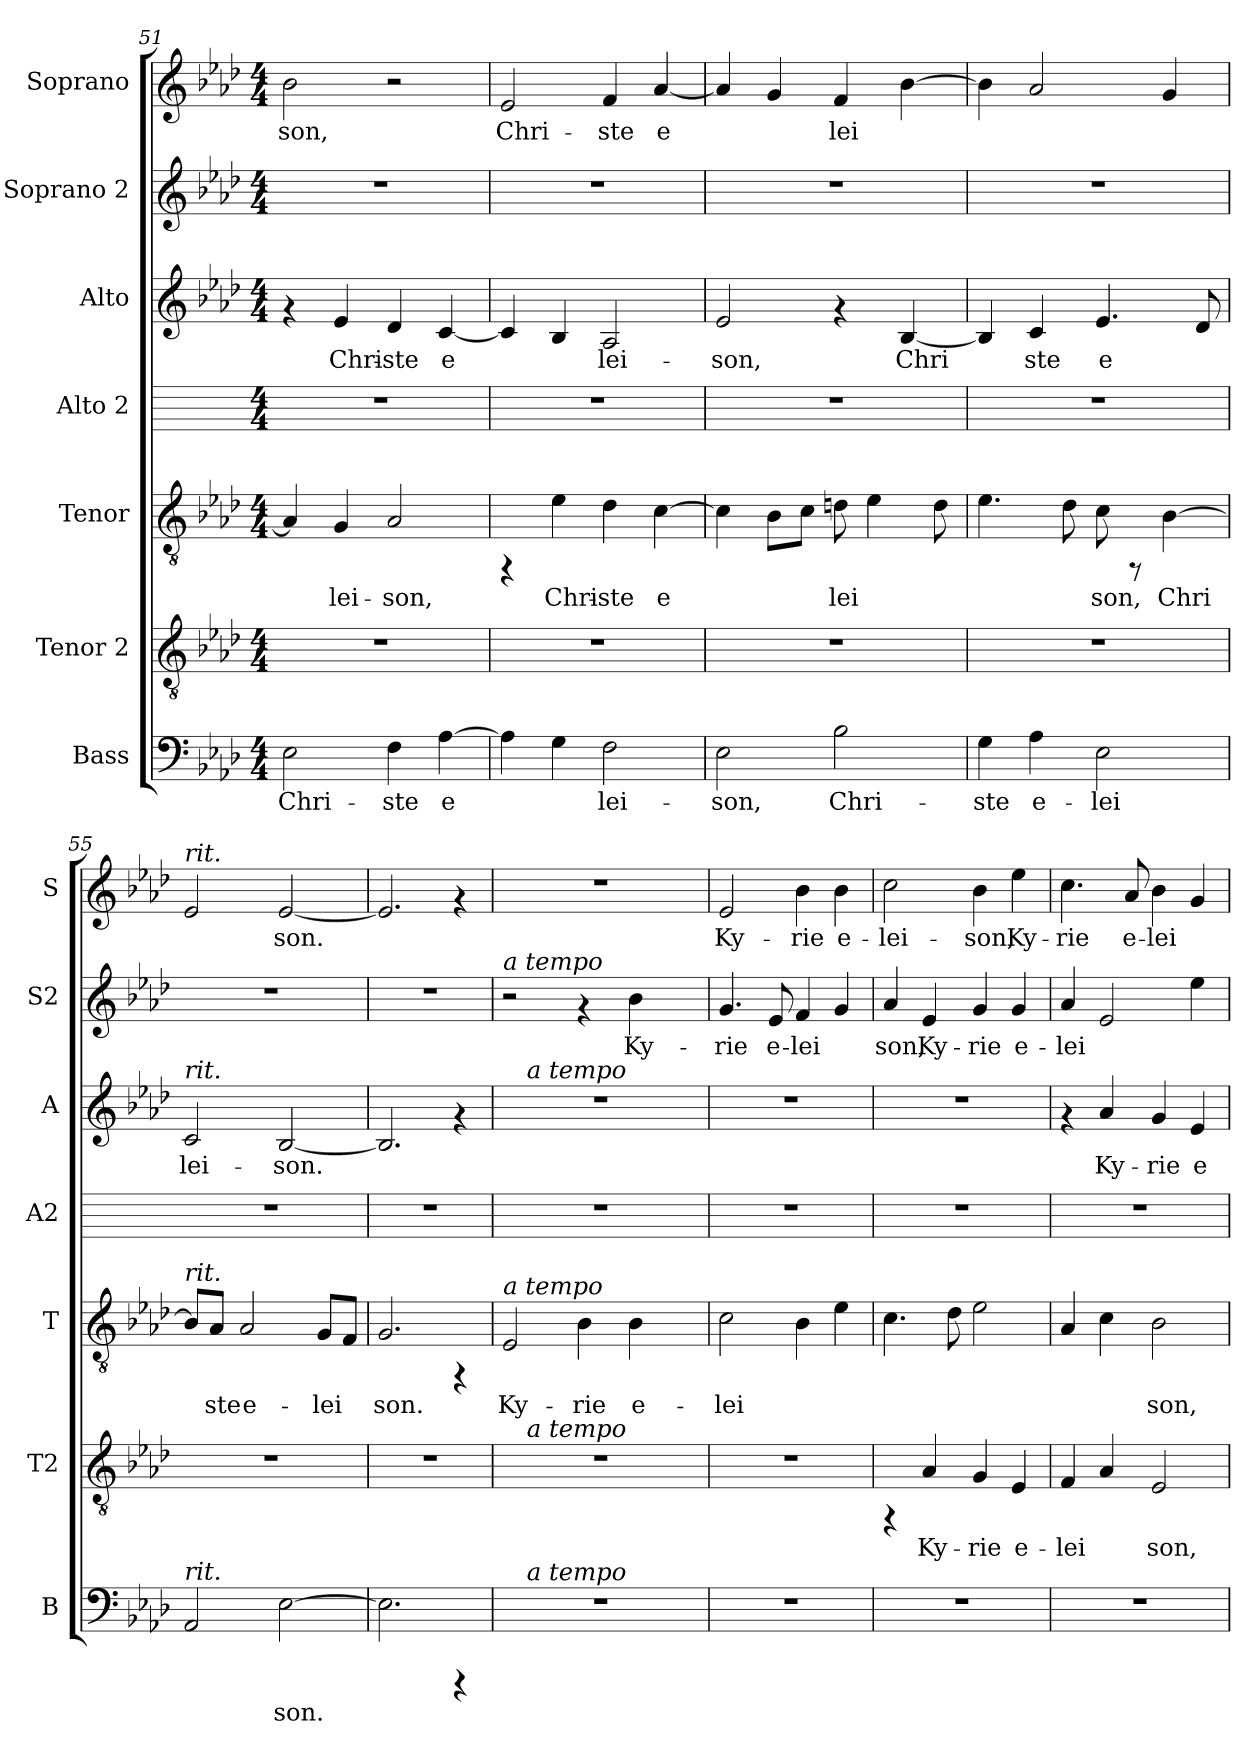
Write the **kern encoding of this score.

**kern	**text	**kern	**text	**kern	**text	**kern	**kern	**text	**kern	**text	**kern	**text
*part7	*part7	*part6	*part6	*part5	*part5	*part4	*part3	*part3	*part2	*part2	*part1	*part1
*staff7	*staff7	*staff6	*staff6	*staff5	*staff5	*staff4	*staff3	*staff3	*staff2	*staff2	*staff1	*staff1
*I"Bass	*	*I"Tenor 2	*	*I"Tenor	*	*I"Alto 2	*I"Alto	*	*I"Soprano 2	*	*I"Soprano	*
*I'B	*	*I'T2	*	*I'T	*	*I'A2	*I'A	*	*I'S2	*	*I'S	*
*clefF4	*	*clefGv2	*	*clefGv2	*	*	*clefG2	*	*clefG2	*	*clefG2	*
*k[b-e-a-d-]	*	*k[b-e-a-d-]	*	*k[b-e-a-d-]	*	*k[]	*k[b-e-a-d-]	*	*k[b-e-a-d-]	*	*k[b-e-a-d-]	*
*A-:	*	*A-:	*	*A-:	*	*C:	*A-:	*	*A-:	*	*A-:	*
*M4/4	*	*M4/4	*	*M4/4	*	*M4/4	*M4/4	*	*M4/4	*	*M4/4	*
=51	=51	=51	=51	=51	=51	=51	=51	=51	=51	=51	=51	=51
!	!LO:LY:b:cj	!	!	!	!LO:LY:b:cj	!	!	!	!	!	!	!LO:LY:b:cj
2E-\	Chri-	1r	.	4A-/]	--	1r	4rf	.	1r	.	2b-\	-son,
!	!	!	!	!	!LO:LY:b:cj	!	!	!LO:LY:b:cj	!	!	!	!
.	.	.	.	4G/	-lei-	.	4e-/	Chri-	.	.	.	.
!	!LO:LY:b:cj	!	!	!	!LO:LY:b:cj	!	!	!LO:LY:b:cj	!	!	!	!
4F\	-ste	.	.	2A-/	-son,	.	4d-/	-ste	.	.	2r	.
!	!LO:LY:b:cj	!	!	!	!	!	!	!LO:LY:b:cj	!	!	!	!
[>4A-\	e-	.	.	.	.	.	[<4c/	e-	.	.	.	.
=52	=52	=52	=52	=52	=52	=52	=52	=52	=52	=52	=52	=52
!	!LO:LY:b:cj	!	!	!	!	!	!	!LO:LY:b:cj	!	!	!	!LO:LY:b:cj
4A-\]	--	1r	.	4rFF	.	1r	4c/]	--	1r	.	2e-/	Chri-
!	!LO:LY:b:cj	!	!	!	!LO:LY:b:cj	!	!	!LO:LY:b:cj	!	!	!	!
4G\	--	.	.	4e-\	Chri-	.	4B-/	--	.	.	.	.
!	!LO:LY:b:cj	!	!	!	!LO:LY:b:cj	!	!	!LO:LY:b:cj	!	!	!	!LO:LY:b:cj
2F\	-lei-	.	.	4d-\	-ste	.	2A-/	-lei-	.	.	4f/	-ste
!	!	!	!	!	!LO:LY:b:cj	!	!	!	!	!	!	!LO:LY:b:cj
.	.	.	.	[>4c\	e-	.	.	.	.	.	[<4a-/	e-
=53	=53	=53	=53	=53	=53	=53	=53	=53	=53	=53	=53	=53
!	!LO:LY:b:cj	!	!	!	!LO:LY:b:cj	!	!	!LO:LY:b:cj	!	!	!	!LO:LY:b:cj
2E-\	-son,	1r	.	4c\]	--	1r	2e-/	-son,	1r	.	4a-/]	--
!	!	!	!	!	!LO:LY:b:cj	!	!	!	!	!	!	!LO:LY:b:cj
.	.	.	.	8B-\L	--	.	.	.	.	.	4g/	--
!	!	!	!	!	!LO:LY:b:cj	!	!	!	!	!	!	!
.	.	.	.	8c\J	--	.	.	.	.	.	.	.
!	!LO:LY:b:cj	!	!	!	!LO:LY:b:cj	!	!	!	!	!	!	!LO:LY:b:cj
2B-\	Chri-	.	.	8dn\	-lei-	.	4rf	.	.	.	4f/	-lei-
!	!	!	!	!	!LO:LY:b:cj	!	!	!	!	!	!	!
.	.	.	.	4e-\	--	.	.	.	.	.	.	.
!	!	!	!	!	!	!	!	!LO:LY:b:cj	!	!	!	!LO:LY:b:cj
.	.	.	.	.	.	.	[<4B-/	Chri-	.	.	[>4b-\	--
!	!	!	!	!	!LO:LY:b:cj	!	!	!	!	!	!	!
.	.	.	.	8d\	--	.	.	.	.	.	.	.
=54	=54	=54	=54	=54	=54	=54	=54	=54	=54	=54	=54	=54
!	!LO:LY:b:cj	!	!	!	!LO:LY:b:cj	!	!	!LO:LY:b:cj	!	!	!	!LO:LY:b:cj
4G\	-ste	1r	.	4.e-\	--	1r	4B-/]	--	1r	.	4b-\]	--
!	!LO:LY:b:cj	!	!	!	!	!	!	!LO:LY:b:cj	!	!	!	!LO:LY:b:cj
4A-\	e-	.	.	.	.	.	4c/	-ste	.	.	2a-/	--
!	!	!	!	!	!LO:LY:b:cj	!	!	!	!	!	!	!
.	.	.	.	8d-\	--	.	.	.	.	.	.	.
!	!LO:LY:b:cj	!	!	!	!LO:LY:b:cj	!	!	!LO:LY:b:cj	!	!	!	!
2E-\	-lei-	.	.	8c\	-son,	.	4.e-/	e-	.	.	.	.
.	.	.	.	8rFF	.	.	.	.	.	.	.	.
!	!	!	!	!	!LO:LY:b:cj	!	!	!	!	!	!	!LO:LY:b:cj
.	.	.	.	[>4B-\	Chri-	.	.	.	.	.	4g/	--
!	!	!	!	!	!	!	!	!LO:LY:b:cj	!	!	!	!
.	.	.	.	.	.	.	8d-/	--	.	.	.	.
=55	=55	=55	=55	=55	=55	=55	=55	=55	=55	=55	=55	=55
!	!	!	!	!	!	!	!	!	!	!	!LO:TX:a:i:t=rit.	!
!	!	!	!	!	!	!	!LO:TX:a:i:t=rit.	!	!	!	!	!
!	!	!	!	!LO:TX:a:i:t=rit.	!	!	!	!	!	!	!	!
!LO:TX:a:i:t=rit.	!	!	!	!	!	!	!	!	!	!	!	!
!	!LO:LY:b:cj	!	!	!	!LO:LY:b:cj	!	!	!LO:LY:b:cj	!	!	!	!LO:LY:b:cj
2AA-/	--	1r	.	8B-/L]	--	1r	2c/	-lei-	1r	.	2e-/	--
!	!	!	!	!	!LO:LY:b:cj	!	!	!	!	!	!	!
.	.	.	.	8A-/J	-ste	.	.	.	.	.	.	.
!	!	!	!	!	!LO:LY:b:cj	!	!	!	!	!	!	!
.	.	.	.	2A-/	e-	.	.	.	.	.	.	.
!	!LO:LY:b:cj	!	!	!	!	!	!	!LO:LY:b:cj	!	!	!	!LO:LY:b:cj
[>2E-\	-son.	.	.	.	.	.	[<2B-/	-son.	.	.	[<2e-/	-son.
!	!	!	!	!	!LO:LY:b:cj	!	!	!	!	!	!	!
.	.	.	.	8G/L	-lei-	.	.	.	.	.	.	.
!	!	!	!	!	!LO:LY:b:cj	!	!	!	!	!	!	!
.	.	.	.	8F/J	--	.	.	.	.	.	.	.
=56	=56	=56	=56	=56	=56	=56	=56	=56	=56	=56	=56	=56
!	!LO:LY:b:cj	!	!	!	!LO:LY:b:cj	!	!	!LO:LY:b:cj	!	!	!	!LO:LY:b:cj
2.E-\]	.	1r	.	2.G/	-son.	1r	2.B-/]	.	1r	.	2.e-/]	.
4rCCC	.	.	.	4rFF	.	.	4rf	.	.	.	4rf	.
!!LO:PB:g=z
=57	=57	=57	=57	=57	=57	=57	=57	=57	=57	=57	=57	=57
!	!	!	!	!	!	!	!	!	!LO:TX:a:i:t=a tempo	!	!	!
!	!	!	!	!LO:TX:a:i:t=a tempo	!	!	!	!	!	!	!	!
!	!	!	!	!	!LO:LY:b:cj	!	!	!	!	!	!	!
*^	*	*^	*	*	*	*	*^	*	*	*	*	*
1r	16..ryy	.	1r	16..ryy	.	2E-/	Ky-	1r	1r	16..ryy	.	2r	.	1r	.
!	!	!	!	!	!	!	!	!	!	!LO:TX:a:i:t=a tempo	!	!	!	!	!
!	!	!	!	!LO:TX:a:i:t=a tempo	!	!	!	!	!	!	!	!	!	!	!
!	!LO:TX:a:i:t=a tempo	!	!	!	!	!	!	!	!	!	!	!	!	!	!
.	2ryy	.	.	2ryy	.	.	.	.	.	2ryy	.	.	.	.	.
!	!	!	!	!	!	!	!LO:LY:b:cj	!	!	!	!	!	!	!	!
.	.	.	.	.	.	4B-\	-rie	.	.	.	.	4rf	.	.	.
.	4ryy	.	.	4ryy	.	.	.	.	.	4ryy	.	.	.	.	.
!	!	!	!	!	!	!	!LO:LY:b:cj	!	!	!	!	!	!LO:LY:b:cj	!	!
.	.	.	.	.	.	4B-\	e-	.	.	.	.	4b-\	Ky-	.	.
.	8ryy	.	.	8ryy	.	.	.	.	.	8ryy	.	.	.	.	.
.	64ryy	.	.	64ryy	.	.	.	.	.	64ryy	.	.	.	.	.
=58	=58	=58	=58	=58	=58	=58	=58	=58	=58	=58	=58	=58	=58	=58	=58
!	!	!	!	!	!	!	!LO:LY:b:cj	!	!	!	!	!	!LO:LY:b:cj	!	!LO:LY:b:cj
*v	*v	*	*	*	*	*	*	*	*v	*v	*	*	*	*	*
*	*	*v	*v	*	*	*	*	*	*	*	*	*	*
1r	.	1r	.	2c\	-lei-	1r	1r	.	4.g/	-rie	2e-/	Ky-
!	!	!	!	!	!	!	!	!	!	!LO:LY:b:cj	!	!
.	.	.	.	.	.	.	.	.	8e-/	e-	.	.
!	!	!	!	!	!LO:LY:b:cj	!	!	!	!	!LO:LY:b:cj	!	!LO:LY:b:cj
.	.	.	.	4B-\	--	.	.	.	4f/	-lei-	4b-\	-rie
!	!	!	!	!	!LO:LY:b:cj	!	!	!	!	!LO:LY:b:cj	!	!LO:LY:b:cj
.	.	.	.	4e-\	--	.	.	.	4g/	--	4b-\	e-
=59	=59	=59	=59	=59	=59	=59	=59	=59	=59	=59	=59	=59
!	!	!	!	!	!LO:LY:b:cj	!	!	!	!	!LO:LY:b:cj	!	!LO:LY:b:cj
1r	.	4rFF	.	4.c\	--	1r	1r	.	4a-/	-son,	2cc\	-lei-
!	!	!	!LO:LY:b:cj	!	!	!	!	!	!	!LO:LY:b:cj	!	!
.	.	4A-/	Ky-	.	.	.	.	.	4e-/	Ky-	.	.
!	!	!	!	!	!LO:LY:b:cj	!	!	!	!	!	!	!
.	.	.	.	8d-\	--	.	.	.	.	.	.	.
!	!	!	!LO:LY:b:cj	!	!LO:LY:b:cj	!	!	!	!	!LO:LY:b:cj	!	!LO:LY:b:cj
.	.	4G/	-rie	2e-\	--	.	.	.	4g/	-rie	4b-\	-son,
!	!	!	!LO:LY:b:cj	!	!	!	!	!	!	!LO:LY:b:cj	!	!LO:LY:b:cj
.	.	4E-/	e-	.	.	.	.	.	4g/	e-	4ee-\	Ky-
=60	=60	=60	=60	=60	=60	=60	=60	=60	=60	=60	=60	=60
!	!	!	!LO:LY:b:cj	!	!LO:LY:b:cj	!	!	!	!	!LO:LY:b:cj	!	!LO:LY:b:cj
1r	.	4F/	-lei-	4A-/	--	1r	4rf	.	4a-/	-lei-	4.cc\	-rie
!	!	!	!LO:LY:b:cj	!	!LO:LY:b:cj	!	!	!LO:LY:b:cj	!	!LO:LY:b:cj	!	!
.	.	4A-/	--	4c\	--	.	4a-/	Ky-	2e-/	--	.	.
!	!	!	!	!	!	!	!	!	!	!	!	!LO:LY:b:cj
.	.	.	.	.	.	.	.	.	.	.	8a-/	e-
!	!	!	!LO:LY:b:cj	!	!LO:LY:b:cj	!	!	!LO:LY:b:cj	!	!	!	!LO:LY:b:cj
.	.	2E-/	-son,	2B-\	-son,	.	4g/	-rie	.	.	4b-\	-lei-
!	!	!	!	!	!	!	!	!LO:LY:b:cj	!	!LO:LY:b:cj	!	!LO:LY:b:cj
.	.	.	.	.	.	.	4e-/	e-	4ee-\	--	4g/	--
=	=	=	=	=	=	=	=	=	=	=	=	=
*-	*-	*-	*-	*-	*-	*-	*-	*-	*-	*-	*-	*-
